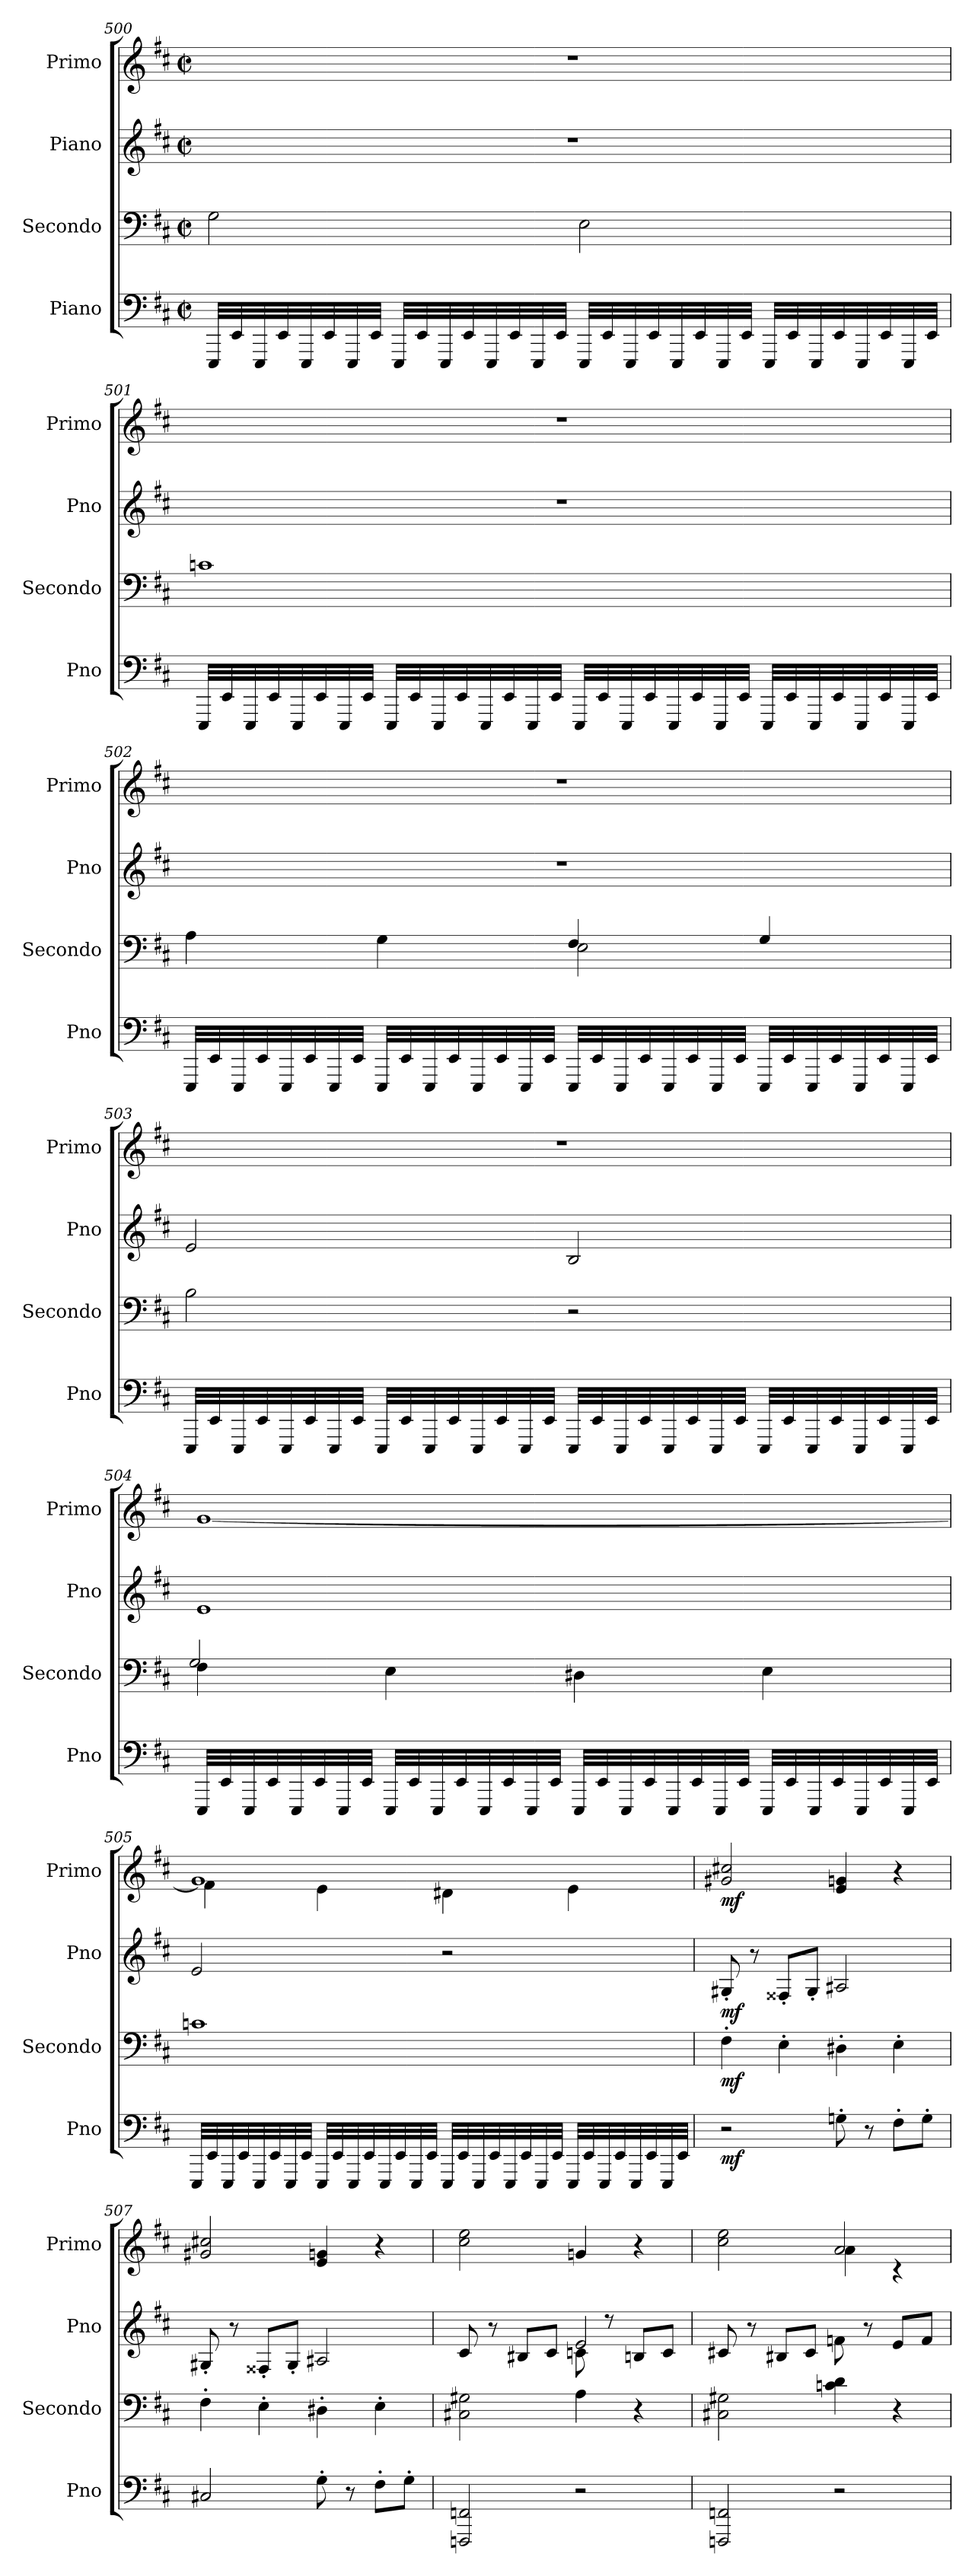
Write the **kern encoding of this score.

**kern	**dynam	**kern	**dynam	**kern	**dynam	**kern	**dynam
*part4	*part4	*part3	*part3	*part2	*part2	*part1	*part1
*staff4	*staff4	*staff3	*staff3	*staff2	*staff2	*staff1	*staff1
*I"Piano	*	*I"Secondo	*	*I"Piano	*	*I"Primo	*
*I'Pno	*	*I'Secondo	*	*I'Pno	*	*I'Primo	*
!!LO:LB:g=z
*clefF4	*	*clefF4	*	*clefG2	*	*clefG2	*
*k[f#c#]	*	*k[f#c#]	*	*k[f#c#]	*	*k[f#c#]	*
*M4/4	*	*M4/4	*	*M4/4	*	*M4/4	*
*met(c|)	*	*met(c|)	*	*met(c|)	*	*met(c|)	*
=500	=500	=500	=500	=500	=500	=500	=500
32EEE/LLL	.	2G\	.	1r	.	1r	.
32EE/	.	.	.	.	.	.	.
32EEE/	.	.	.	.	.	.	.
32EE/	.	.	.	.	.	.	.
32EEE/	.	.	.	.	.	.	.
32EE/	.	.	.	.	.	.	.
32EEE/	.	.	.	.	.	.	.
32EE/JJJ	.	.	.	.	.	.	.
32EEE/LLL	.	.	.	.	.	.	.
32EE/	.	.	.	.	.	.	.
32EEE/	.	.	.	.	.	.	.
32EE/	.	.	.	.	.	.	.
32EEE/	.	.	.	.	.	.	.
32EE/	.	.	.	.	.	.	.
32EEE/	.	.	.	.	.	.	.
32EE/JJJ	.	.	.	.	.	.	.
32EEE/LLL	.	2E\	.	.	.	.	.
32EE/	.	.	.	.	.	.	.
32EEE/	.	.	.	.	.	.	.
32EE/	.	.	.	.	.	.	.
32EEE/	.	.	.	.	.	.	.
32EE/	.	.	.	.	.	.	.
32EEE/	.	.	.	.	.	.	.
32EE/JJJ	.	.	.	.	.	.	.
32EEE/LLL	.	.	.	.	.	.	.
32EE/	.	.	.	.	.	.	.
32EEE/	.	.	.	.	.	.	.
32EE/	.	.	.	.	.	.	.
32EEE/	.	.	.	.	.	.	.
32EE/	.	.	.	.	.	.	.
32EEE/	.	.	.	.	.	.	.
32EE/JJJ	.	.	.	.	.	.	.
!!LO:LB:g=z
=501	=501	=501	=501	=501	=501	=501	=501
32EEE/LLL	.	1cn	.	1r	.	1r	.
32EE/	.	.	.	.	.	.	.
32EEE/	.	.	.	.	.	.	.
32EE/	.	.	.	.	.	.	.
32EEE/	.	.	.	.	.	.	.
32EE/	.	.	.	.	.	.	.
32EEE/	.	.	.	.	.	.	.
32EE/JJJ	.	.	.	.	.	.	.
32EEE/LLL	.	.	.	.	.	.	.
32EE/	.	.	.	.	.	.	.
32EEE/	.	.	.	.	.	.	.
32EE/	.	.	.	.	.	.	.
32EEE/	.	.	.	.	.	.	.
32EE/	.	.	.	.	.	.	.
32EEE/	.	.	.	.	.	.	.
32EE/JJJ	.	.	.	.	.	.	.
32EEE/LLL	.	.	.	.	.	.	.
32EE/	.	.	.	.	.	.	.
32EEE/	.	.	.	.	.	.	.
32EE/	.	.	.	.	.	.	.
32EEE/	.	.	.	.	.	.	.
32EE/	.	.	.	.	.	.	.
32EEE/	.	.	.	.	.	.	.
32EE/JJJ	.	.	.	.	.	.	.
32EEE/LLL	.	.	.	.	.	.	.
32EE/	.	.	.	.	.	.	.
32EEE/	.	.	.	.	.	.	.
32EE/	.	.	.	.	.	.	.
32EEE/	.	.	.	.	.	.	.
32EE/	.	.	.	.	.	.	.
32EEE/	.	.	.	.	.	.	.
32EE/JJJ	.	.	.	.	.	.	.
!!LO:PB:g=z
=502	=502	=502	=502	=502	=502	=502	=502
*	*	*^	*	*	*	*	*
32EEE/LLL	.	4A\	2ryy	.	1r	.	1r	.
32EE/	.	.	.	.	.	.	.	.
32EEE/	.	.	.	.	.	.	.	.
32EE/	.	.	.	.	.	.	.	.
32EEE/	.	.	.	.	.	.	.	.
32EE/	.	.	.	.	.	.	.	.
32EEE/	.	.	.	.	.	.	.	.
32EE/JJJ	.	.	.	.	.	.	.	.
32EEE/LLL	.	4G\	.	.	.	.	.	.
32EE/	.	.	.	.	.	.	.	.
32EEE/	.	.	.	.	.	.	.	.
32EE/	.	.	.	.	.	.	.	.
32EEE/	.	.	.	.	.	.	.	.
32EE/	.	.	.	.	.	.	.	.
32EEE/	.	.	.	.	.	.	.	.
32EE/JJJ	.	.	.	.	.	.	.	.
32EEE/LLL	.	4F#/	2E\	.	.	.	.	.
32EE/	.	.	.	.	.	.	.	.
32EEE/	.	.	.	.	.	.	.	.
32EE/	.	.	.	.	.	.	.	.
32EEE/	.	.	.	.	.	.	.	.
32EE/	.	.	.	.	.	.	.	.
32EEE/	.	.	.	.	.	.	.	.
32EE/JJJ	.	.	.	.	.	.	.	.
32EEE/LLL	.	4G/	.	.	.	.	.	.
32EE/	.	.	.	.	.	.	.	.
32EEE/	.	.	.	.	.	.	.	.
32EE/	.	.	.	.	.	.	.	.
32EEE/	.	.	.	.	.	.	.	.
32EE/	.	.	.	.	.	.	.	.
32EEE/	.	.	.	.	.	.	.	.
32EE/JJJ	.	.	.	.	.	.	.	.
*	*	*v	*v	*	*	*	*	*
!!LO:LB:g=z
=503	=503	=503	=503	=503	=503	=503	=503
32EEE/LLL	.	2B\	.	2e/	.	1r	.
32EE/	.	.	.	.	.	.	.
32EEE/	.	.	.	.	.	.	.
32EE/	.	.	.	.	.	.	.
32EEE/	.	.	.	.	.	.	.
32EE/	.	.	.	.	.	.	.
32EEE/	.	.	.	.	.	.	.
32EE/JJJ	.	.	.	.	.	.	.
32EEE/LLL	.	.	.	.	.	.	.
32EE/	.	.	.	.	.	.	.
32EEE/	.	.	.	.	.	.	.
32EE/	.	.	.	.	.	.	.
32EEE/	.	.	.	.	.	.	.
32EE/	.	.	.	.	.	.	.
32EEE/	.	.	.	.	.	.	.
32EE/JJJ	.	.	.	.	.	.	.
32EEE/LLL	.	2r	.	2B/	.	.	.
32EE/	.	.	.	.	.	.	.
32EEE/	.	.	.	.	.	.	.
32EE/	.	.	.	.	.	.	.
32EEE/	.	.	.	.	.	.	.
32EE/	.	.	.	.	.	.	.
32EEE/	.	.	.	.	.	.	.
32EE/JJJ	.	.	.	.	.	.	.
32EEE/LLL	.	.	.	.	.	.	.
32EE/	.	.	.	.	.	.	.
32EEE/	.	.	.	.	.	.	.
32EE/	.	.	.	.	.	.	.
32EEE/	.	.	.	.	.	.	.
32EE/	.	.	.	.	.	.	.
32EEE/	.	.	.	.	.	.	.
32EE/JJJ	.	.	.	.	.	.	.
!!LO:LB:g=z
=504	=504	=504	=504	=504	=504	=504	=504
*	*	*^	*	*	*	*	*
32EEE/LLL	.	4F#\	2G/	.	1e	.	[1g	.
32EE/	.	.	.	.	.	.	.	.
32EEE/	.	.	.	.	.	.	.	.
32EE/	.	.	.	.	.	.	.	.
32EEE/	.	.	.	.	.	.	.	.
32EE/	.	.	.	.	.	.	.	.
32EEE/	.	.	.	.	.	.	.	.
32EE/JJJ	.	.	.	.	.	.	.	.
32EEE/LLL	.	4E\	.	.	.	.	.	.
32EE/	.	.	.	.	.	.	.	.
32EEE/	.	.	.	.	.	.	.	.
32EE/	.	.	.	.	.	.	.	.
32EEE/	.	.	.	.	.	.	.	.
32EE/	.	.	.	.	.	.	.	.
32EEE/	.	.	.	.	.	.	.	.
32EE/JJJ	.	.	.	.	.	.	.	.
32EEE/LLL	.	4D#X\	2ryy	.	.	.	.	.
32EE/	.	.	.	.	.	.	.	.
32EEE/	.	.	.	.	.	.	.	.
32EE/	.	.	.	.	.	.	.	.
32EEE/	.	.	.	.	.	.	.	.
32EE/	.	.	.	.	.	.	.	.
32EEE/	.	.	.	.	.	.	.	.
32EE/JJJ	.	.	.	.	.	.	.	.
32EEE/LLL	.	4E\	.	.	.	.	.	.
32EE/	.	.	.	.	.	.	.	.
32EEE/	.	.	.	.	.	.	.	.
32EE/	.	.	.	.	.	.	.	.
32EEE/	.	.	.	.	.	.	.	.
32EE/	.	.	.	.	.	.	.	.
32EEE/	.	.	.	.	.	.	.	.
32EE/JJJ	.	.	.	.	.	.	.	.
*	*	*v	*v	*	*	*	*	*
!!LO:PB:g=z
=505	=505	=505	=505	=505	=505	=505	=505
*	*	*	*	*	*	*^	*
32EEE/LLL	.	1cn	.	2e/	.	1g]	4f#\	.
32EE/	.	.	.	.	.	.	.	.
32EEE/	.	.	.	.	.	.	.	.
32EE/	.	.	.	.	.	.	.	.
32EEE/	.	.	.	.	.	.	.	.
32EE/	.	.	.	.	.	.	.	.
32EEE/	.	.	.	.	.	.	.	.
32EE/JJJ	.	.	.	.	.	.	.	.
32EEE/LLL	.	.	.	.	.	.	4e\	.
32EE/	.	.	.	.	.	.	.	.
32EEE/	.	.	.	.	.	.	.	.
32EE/	.	.	.	.	.	.	.	.
32EEE/	.	.	.	.	.	.	.	.
32EE/	.	.	.	.	.	.	.	.
32EEE/	.	.	.	.	.	.	.	.
32EE/JJJ	.	.	.	.	.	.	.	.
32EEE/LLL	.	.	.	2r	.	.	4d#X\	.
32EE/	.	.	.	.	.	.	.	.
32EEE/	.	.	.	.	.	.	.	.
32EE/	.	.	.	.	.	.	.	.
32EEE/	.	.	.	.	.	.	.	.
32EE/	.	.	.	.	.	.	.	.
32EEE/	.	.	.	.	.	.	.	.
32EE/JJJ	.	.	.	.	.	.	.	.
32EEE/LLL	.	.	.	.	.	.	4e\	.
32EE/	.	.	.	.	.	.	.	.
32EEE/	.	.	.	.	.	.	.	.
32EE/	.	.	.	.	.	.	.	.
32EEE/	.	.	.	.	.	.	.	.
32EE/	.	.	.	.	.	.	.	.
32EEE/	.	.	.	.	.	.	.	.
32EE/JJJ	.	.	.	.	.	.	.	.
*	*	*	*	*	*	*v	*v	*
!!LO:LB:g=z
=506	=506	=506	=506	=506	=506	=506	=506
!	!LO:DY:b	!	!LO:DY:b	!	!LO:DY:b	!	!LO:DY:b
2r	mf	4F#'\	mf	8G#X'/	mf	2g#X/ 2cc#X/	mf
.	.	.	.	8r	.	.	.
.	.	4E'\	.	8F##X'/L	.	.	.
.	.	.	.	8G#'/J	.	.	.
8Gn'\	.	4D#X'\	.	2A#X/	.	4e/ 4gn/	.
8r	.	.	.	.	.	.	.
8F#'\L	.	4E'\	.	.	.	4r	.
8G'\J	.	.	.	.	.	.	.
=507	=507	=507	=507	=507	=507	=507	=507
2C#X/	.	4F#'\	.	8G#X'/	.	2g#X/ 2cc#X/	.
.	.	.	.	8r	.	.	.
.	.	4E'\	.	8F##X'/L	.	.	.
.	.	.	.	8G#'/J	.	.	.
8G'\	.	4D#X'\	.	2A#X/	.	4e/ 4gn/	.
8r	.	.	.	.	.	.	.
8F#'\L	.	4E'\	.	.	.	4r	.
8G'\J	.	.	.	.	.	.	.
=508	=508	=508	=508	=508	=508	=508	=508
*	*	*	*	*^	*	*	*
2FFFn/ 2FFn/	.	2C#X\ 2G#X\	.	8c#/	2ryy	.	2cc#\ 2ee\	.
.	.	.	.	8r	.	.	.	.
.	.	.	.	8B#X/L	.	.	.	.
.	.	.	.	8c#/J	.	.	.	.
2r	.	4A\	.	8cn\	2e/	.	4gn/	.
.	.	.	.	8r	.	.	.	.
.	.	4r	.	8Bn/L	.	.	4r	.
.	.	.	.	8c/J	.	.	.	.
*	*	*	*	*v	*v	*	*	*
!!LO:PB:g=z
=509	=509	=509	=509	=509	=509	=509	=509
*	*	*	*	*	*	*^	*
2FFFn/ 2FFn/	.	2C#X\ 2G#X\	.	8c#X/	.	2cc#\ 2ee\	2ryy	.
.	.	.	.	8r	.	.	.	.
.	.	.	.	8B#X/L	.	.	.	.
.	.	.	.	8c#/J	.	.	.	.
2r	.	4cn\ 4d\	.	8fn\	.	2a/	4a\	.
.	.	.	.	8r	.	.	.	.
.	.	4r	.	8e/L	.	.	4r	.
.	.	.	.	8f/J	.	.	.	.
*	*	*	*	*	*	*v	*v	*
=	=	=	=	=	=	=	=
*-	*-	*-	*-	*-	*-	*-	*-
